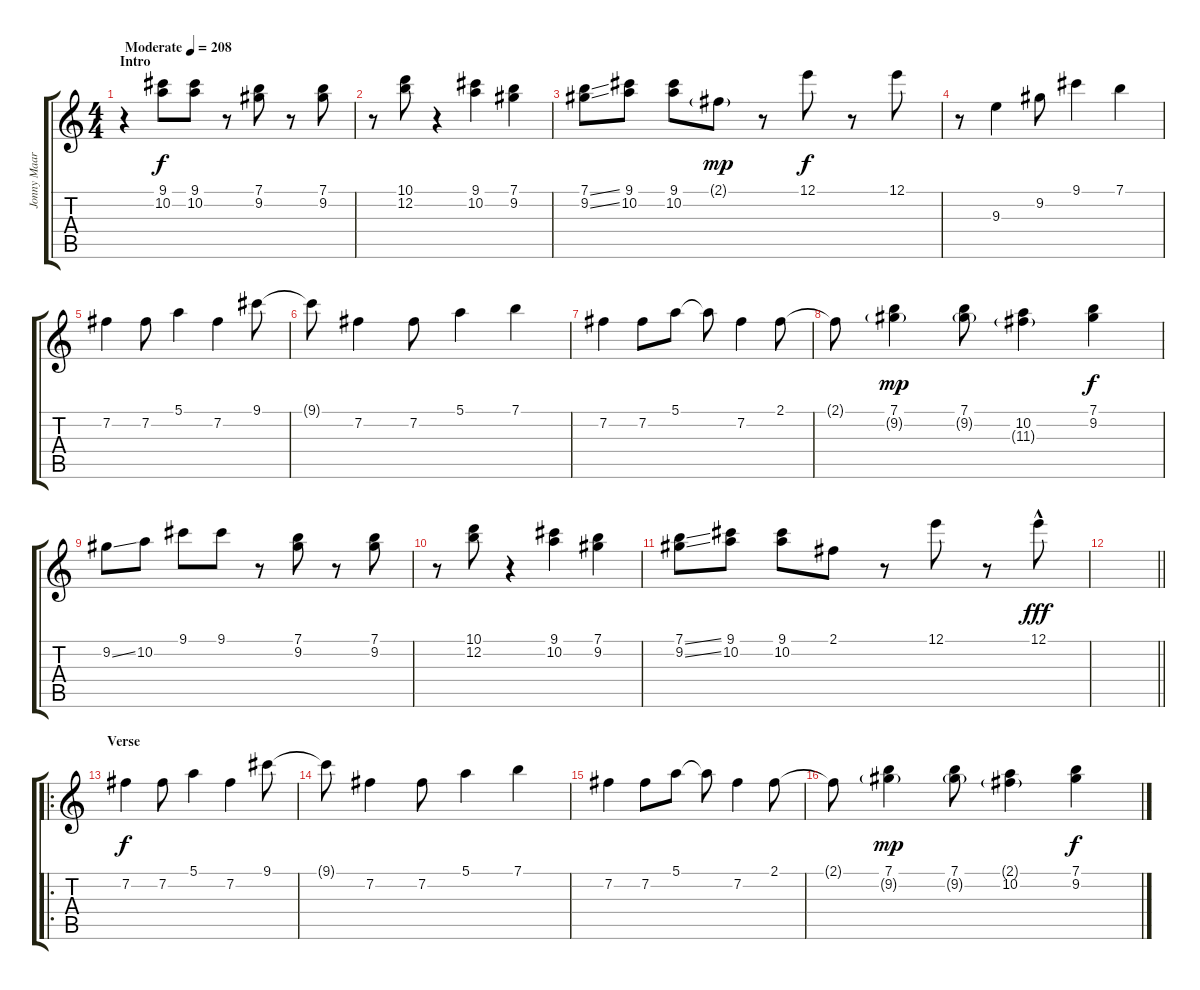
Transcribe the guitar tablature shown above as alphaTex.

\track ("Jonny Maar" "Jonny Maar") {instrument electricguitarclean}
\staff {score tabs}
\tuning (E4 B3 G3 D3 A2 E2) {hide}
\ts (4 4)
\section ("" "Intro")
\tempo (208 "Moderate")
\clef g2
\ks c
r.4{dy f instrument electricguitarclean} (9.1 10.2).8 (9.1 10.2).8 r.8 (7.1 9.2).8 r.8 (7.1 9.2).8 |
r.8 (10.1 12.2).8 r.4 (9.1 10.2).4 (7.1 9.2).4 |
(7.1{ss} 9.2{ss}).8 (9.1 10.2).8 (9.1 10.2).8 2.1{g}.8{dy mp} r.8 12.1.8{dy f} r.8 12.1.8 |
r.8 9.3.4 9.2.8 9.1.4 7.1.4 |
7.2.4 7.2.8 5.1.4 7.2.4 9.1.8 |
9.1{t}.8 7.2.4 7.2.8 5.1.4 7.1.4 |
7.2.4 7.2.8 5.1.8 5.1{t}.8 7.2.4 2.1.8 |
2.1{t}.8 (7.1 9.2{g}).4{dy mp} (7.1 9.2{g}).8 (10.2 11.3{g}).4 (7.1 9.2).4{dy f} |
9.2{ss}.8 10.2.8 9.1.8 9.1.8 r.8 (7.1 9.2).8 r.8 (7.1 9.2).8 |
r.8 (10.1 12.2).8 r.4 (9.1 10.2).4 (7.1 9.2).4 |
(7.1{ss} 9.2{ss}).8 (9.1 10.2).8 (9.1 10.2).8 2.1.8 r.8 12.1.8 r.8 12.1{hac}.8{dy fff} |
\barLineRight lightlight
|
\ro
\section ("" "Verse")
7.2.4{dy f} 7.2.8 5.1.4 7.2.4 9.1.8 |
9.1{t}.8 7.2.4 7.2.8 5.1.4 7.1.4 |
7.2.4 7.2.8 5.1.8 5.1{t}.8 7.2.4 2.1.8 |
2.1{t}.8 (7.1 9.2{g}).4{dy mp} (7.1 9.2{g}).8 (2.1{g} 10.2).4 (7.1 9.2).4{dy f}
